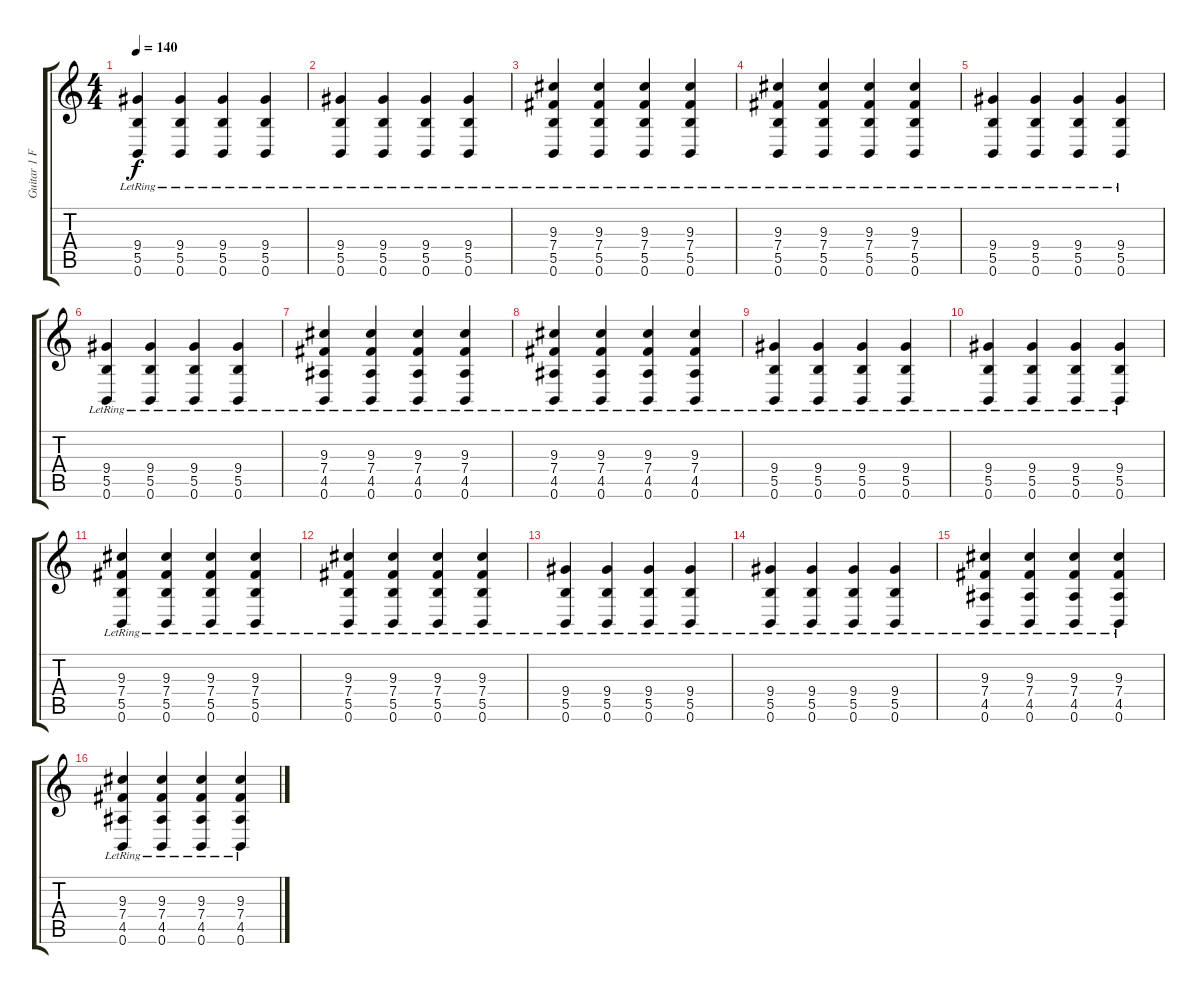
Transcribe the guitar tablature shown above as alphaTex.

\track ("Guitar 1 FX" "Guitar 1 F") {instrument overdrivenguitar}
\staff {score tabs}
\tuning (E4 B3 E3 B2 Gb2 B1) {hide}
\ts (4 4)
\tempo 140
\clef g2
\ks c
(9.4{lr} 5.5{lr} 0.6{lr}).4{dy f} (9.4{lr} 5.5{lr} 0.6{lr}).4 (9.4{lr} 5.5{lr} 0.6{lr}).4 (9.4{lr} 5.5{lr} 0.6{lr}).4 |
(9.4{lr} 5.5{lr} 0.6{lr}).4 (9.4{lr} 5.5{lr} 0.6{lr}).4 (9.4{lr} 5.5{lr} 0.6{lr}).4 (9.4{lr} 5.5{lr} 0.6{lr}).4 |
(9.3{lr} 7.4{lr} 5.5{lr} 0.6{lr}).4 (9.3{lr} 7.4{lr} 5.5{lr} 0.6{lr}).4 (9.3{lr} 7.4{lr} 5.5{lr} 0.6{lr}).4 (9.3{lr} 7.4{lr} 5.5{lr} 0.6{lr}).4 |
(9.3{lr} 7.4{lr} 5.5{lr} 0.6{lr}).4 (9.3{lr} 7.4{lr} 5.5{lr} 0.6{lr}).4 (9.3{lr} 7.4{lr} 5.5{lr} 0.6{lr}).4 (9.3{lr} 7.4{lr} 5.5{lr} 0.6{lr}).4 |
(9.4{lr} 5.5{lr} 0.6{lr}).4 (9.4{lr} 5.5{lr} 0.6{lr}).4 (9.4{lr} 5.5{lr} 0.6{lr}).4 (9.4{lr} 5.5{lr} 0.6{lr}).4 |
(9.4{lr} 5.5{lr} 0.6{lr}).4 (9.4{lr} 5.5{lr} 0.6{lr}).4 (9.4{lr} 5.5{lr} 0.6{lr}).4 (9.4{lr} 5.5{lr} 0.6{lr}).4 |
(9.3{lr} 7.4{lr} 4.5{lr} 0.6{lr}).4 (9.3{lr} 7.4{lr} 4.5{lr} 0.6{lr}).4 (9.3{lr} 7.4{lr} 4.5{lr} 0.6{lr}).4 (9.3{lr} 7.4{lr} 4.5{lr} 0.6{lr}).4 |
(9.3{lr} 7.4{lr} 4.5{lr} 0.6{lr}).4 (9.3{lr} 7.4{lr} 4.5{lr} 0.6{lr}).4 (9.3{lr} 7.4{lr} 4.5{lr} 0.6{lr}).4 (9.3{lr} 7.4{lr} 4.5{lr} 0.6{lr}).4 |
(9.4{lr} 5.5{lr} 0.6{lr}).4 (9.4{lr} 5.5{lr} 0.6{lr}).4 (9.4{lr} 5.5{lr} 0.6{lr}).4 (9.4{lr} 5.5{lr} 0.6{lr}).4 |
(9.4{lr} 5.5{lr} 0.6{lr}).4 (9.4{lr} 5.5{lr} 0.6{lr}).4 (9.4{lr} 5.5{lr} 0.6{lr}).4 (9.4{lr} 5.5{lr} 0.6{lr}).4 |
(9.3{lr} 7.4{lr} 5.5{lr} 0.6{lr}).4 (9.3{lr} 7.4{lr} 5.5{lr} 0.6{lr}).4 (9.3{lr} 7.4{lr} 5.5{lr} 0.6{lr}).4 (9.3{lr} 7.4{lr} 5.5{lr} 0.6{lr}).4 |
(9.3{lr} 7.4{lr} 5.5{lr} 0.6{lr}).4 (9.3{lr} 7.4{lr} 5.5{lr} 0.6{lr}).4 (9.3{lr} 7.4{lr} 5.5{lr} 0.6{lr}).4 (9.3{lr} 7.4{lr} 5.5{lr} 0.6{lr}).4 |
(9.4{lr} 5.5{lr} 0.6{lr}).4 (9.4{lr} 5.5{lr} 0.6{lr}).4 (9.4{lr} 5.5{lr} 0.6{lr}).4 (9.4{lr} 5.5{lr} 0.6{lr}).4 |
(9.4{lr} 5.5{lr} 0.6{lr}).4 (9.4{lr} 5.5{lr} 0.6{lr}).4 (9.4{lr} 5.5{lr} 0.6{lr}).4 (9.4{lr} 5.5{lr} 0.6{lr}).4 |
(9.3{lr} 7.4{lr} 4.5{lr} 0.6{lr}).4 (9.3{lr} 7.4{lr} 4.5{lr} 0.6{lr}).4 (9.3{lr} 7.4{lr} 4.5{lr} 0.6{lr}).4 (9.3{lr} 7.4{lr} 4.5{lr} 0.6{lr}).4 |
(9.3{lr} 7.4{lr} 4.5{lr} 0.6{lr}).4 (9.3{lr} 7.4{lr} 4.5{lr} 0.6{lr}).4 (9.3{lr} 7.4{lr} 4.5{lr} 0.6{lr}).4 (9.3{lr} 7.4{lr} 4.5{lr} 0.6{lr}).4
